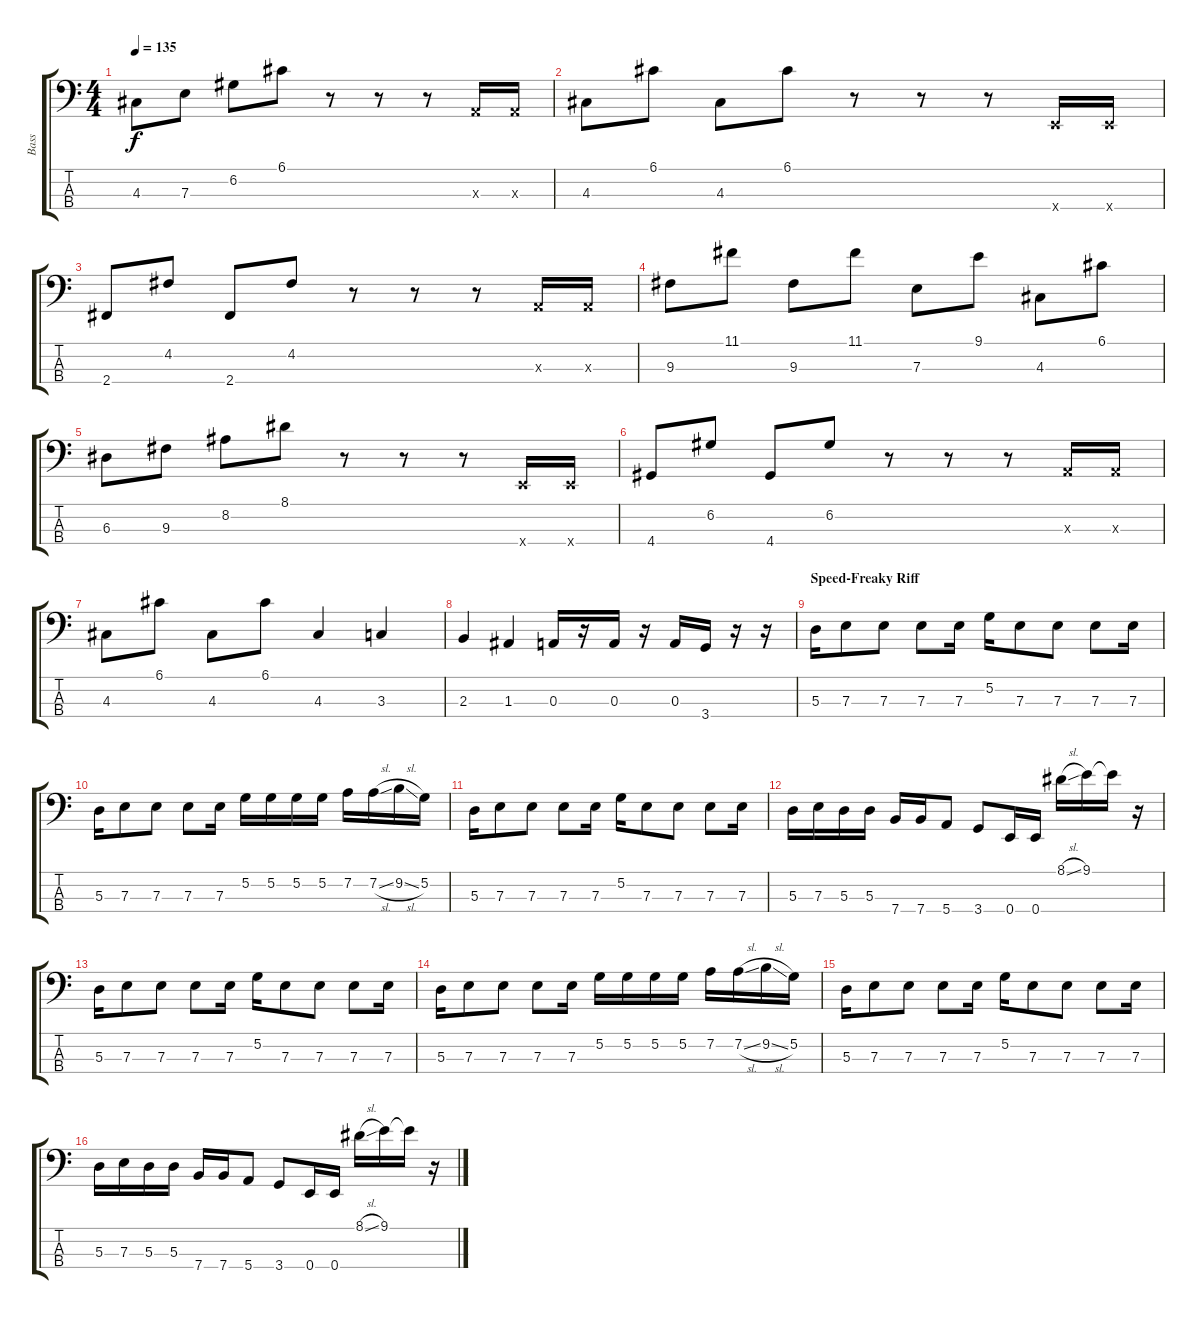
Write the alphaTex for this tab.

\track ("Bass" "Bass") {instrument electricbassfinger}
\staff {score tabs}
\tuning (G2 D2 A1 E1) {hide}
\ts (4 4)
\tempo 135
\clef f4
\ks c
4.3.8{dy f} 7.3.8 6.2.8 6.1.8 r.8 r.8 r.8 0.3{x}.16 0.3{x}.16 |
4.3.8 6.1.8 4.3.8 6.1.8 r.8 r.8 r.8 0.4{x}.16 0.4{x}.16 |
2.4.8 4.2.8 2.4.8 4.2.8 r.8 r.8 r.8 0.3{x}.16 0.3{x}.16 |
9.3.8 11.1.8 9.3.8 11.1.8 7.3.8 9.1.8 4.3.8 6.1.8 |
6.3.8 9.3.8 8.2.8 8.1.8 r.8 r.8 r.8 0.4{x}.16 0.4{x}.16 |
4.4.8 6.2.8 4.4.8 6.2.8 r.8 r.8 r.8 0.3{x}.16 0.3{x}.16 |
4.3.8 6.1.8 4.3.8 6.1.8 4.3.4 3.3.4 |
2.3.4 1.3.4 0.3.16 r.16 0.3.16 r.16 0.3.16 3.4.16 r.16 r.16 |
\section ("" "Speed-Freaky Riff")
5.3.16 7.3.8 7.3.8 7.3.8 7.3.16 5.2.16 7.3.8 7.3.8 7.3.8 7.3.16 |
5.3.16 7.3.8 7.3.8 7.3.8 7.3.16 5.2.16 5.2.16 5.2.16 5.2.16 7.2.16 7.2{sl}.16 9.2{sl}.16 5.2.16 |
5.3.16 7.3.8 7.3.8 7.3.8 7.3.16 5.2.16 7.3.8 7.3.8 7.3.8 7.3.16 |
5.3.16 7.3.16 5.3.16 5.3.16 7.4.16 7.4.16 5.4.8 3.4.8 0.4.16 0.4.16 8.1{sl}.16 9.1.16 9.1{t}.16 r.16 |
5.3.16 7.3.8 7.3.8 7.3.8 7.3.16 5.2.16 7.3.8 7.3.8 7.3.8 7.3.16 |
5.3.16 7.3.8 7.3.8 7.3.8 7.3.16 5.2.16 5.2.16 5.2.16 5.2.16 7.2.16 7.2{sl}.16 9.2{sl}.16 5.2.16 |
5.3.16 7.3.8 7.3.8 7.3.8 7.3.16 5.2.16 7.3.8 7.3.8 7.3.8 7.3.16 |
5.3.16 7.3.16 5.3.16 5.3.16 7.4.16 7.4.16 5.4.8 3.4.8 0.4.16 0.4.16 8.1{sl}.16 9.1.16 9.1{t}.16 r.16
